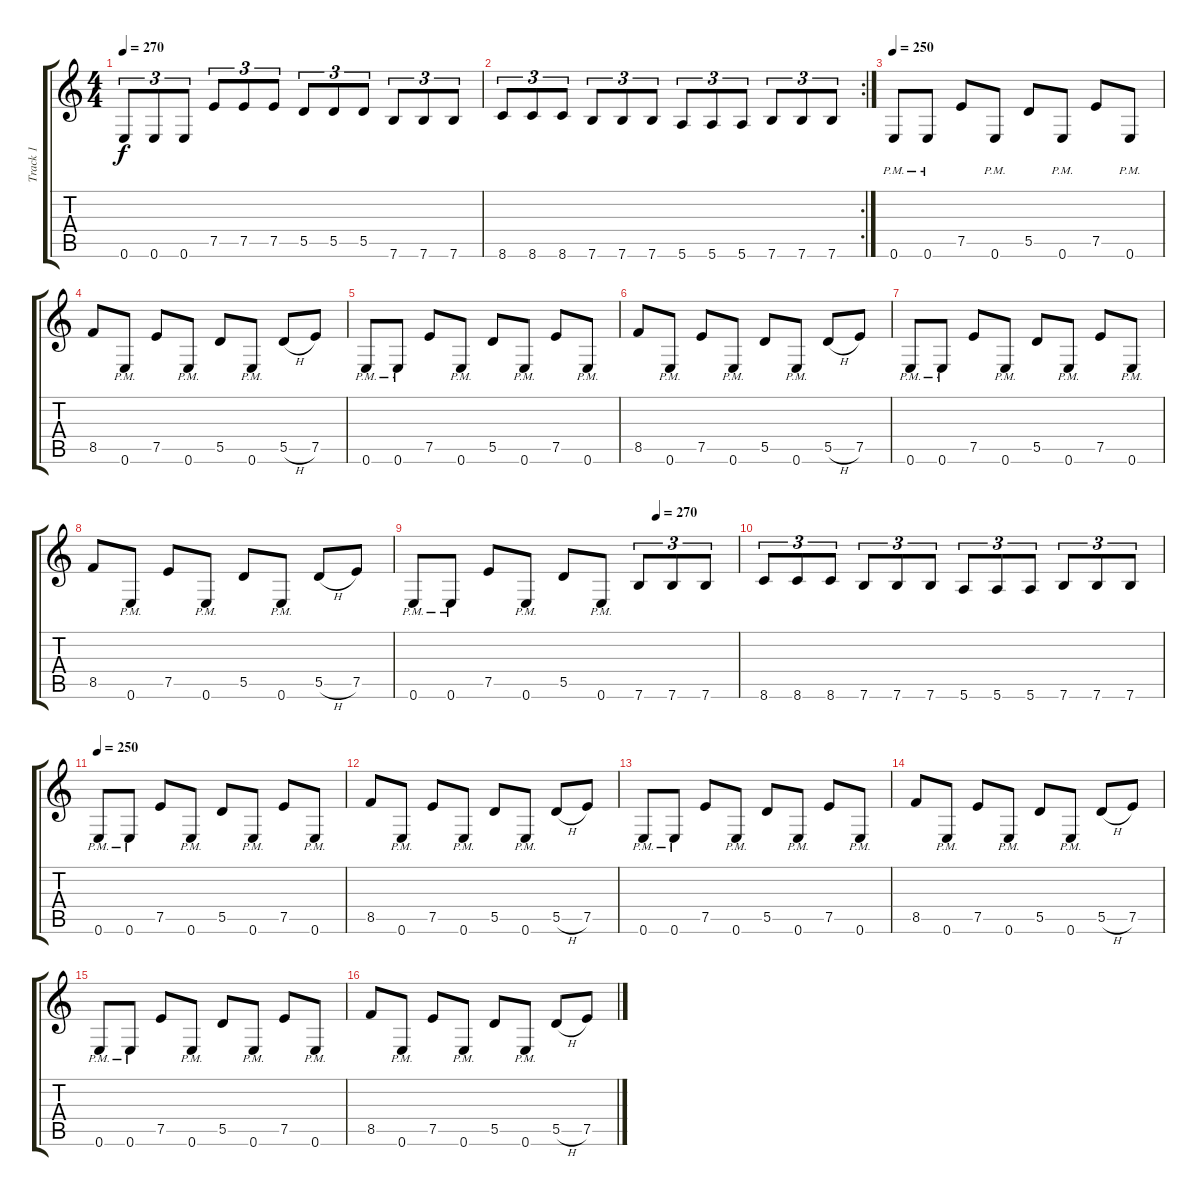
\track ("Track 1" "Track 1") {instrument overdrivenguitar}
\staff {score tabs}
\tuning (E4 B3 G3 D3 A2 E2) {hide}
\ts (4 4)
\tempo 270
\clef g2
\ks c
0.6.8{tu (3 2) dy f} 0.6.8{tu (3 2)} 0.6.8{tu (3 2)} 7.5.8{tu (3 2)} 7.5.8{tu (3 2)} 7.5.8{tu (3 2)} 5.5.8{tu (3 2)} 5.5.8{tu (3 2)} 5.5.8{tu (3 2)} 7.6.8{tu (3 2)} 7.6.8{tu (3 2)} 7.6.8{tu (3 2)} |
\rc 2
8.6.8{tu (3 2)} 8.6.8{tu (3 2)} 8.6.8{tu (3 2)} 7.6.8{tu (3 2)} 7.6.8{tu (3 2)} 7.6.8{tu (3 2)} 5.6.8{tu (3 2)} 5.6.8{tu (3 2)} 5.6.8{tu (3 2)} 7.6.8{tu (3 2)} 7.6.8{tu (3 2)} 7.6.8{tu (3 2)} |
\tempo 250
0.6{pm}.8 0.6{pm}.8 7.5.8 0.6{pm}.8 5.5.8 0.6{pm}.8 7.5.8 0.6{pm}.8 |
8.5.8 0.6{pm}.8 7.5.8 0.6{pm}.8 5.5.8 0.6{pm}.8 5.5{h}.8 7.5.8 |
0.6{pm}.8 0.6{pm}.8 7.5.8 0.6{pm}.8 5.5.8 0.6{pm}.8 7.5.8 0.6{pm}.8 |
8.5.8 0.6{pm}.8 7.5.8 0.6{pm}.8 5.5.8 0.6{pm}.8 5.5{h}.8 7.5.8 |
0.6{pm}.8 0.6{pm}.8 7.5.8 0.6{pm}.8 5.5.8 0.6{pm}.8 7.5.8 0.6{pm}.8 |
8.5.8 0.6{pm}.8 7.5.8 0.6{pm}.8 5.5.8 0.6{pm}.8 5.5{h}.8 7.5.8 |
\tempo (270 0.75)
0.6{pm}.8 0.6{pm}.8 7.5.8 0.6{pm}.8 5.5.8 0.6{pm}.8 7.6.8{tu (3 2)} 7.6.8{tu (3 2)} 7.6.8{tu (3 2)} |
8.6.8{tu (3 2)} 8.6.8{tu (3 2)} 8.6.8{tu (3 2)} 7.6.8{tu (3 2)} 7.6.8{tu (3 2)} 7.6.8{tu (3 2)} 5.6.8{tu (3 2)} 5.6.8{tu (3 2)} 5.6.8{tu (3 2)} 7.6.8{tu (3 2)} 7.6.8{tu (3 2)} 7.6.8{tu (3 2)} |
\tempo 248
\tempo 250
0.6{pm}.8 0.6{pm}.8 7.5.8 0.6{pm}.8 5.5.8 0.6{pm}.8 7.5.8 0.6{pm}.8 |
8.5.8 0.6{pm}.8 7.5.8 0.6{pm}.8 5.5.8 0.6{pm}.8 5.5{h}.8 7.5.8 |
0.6{pm}.8 0.6{pm}.8 7.5.8 0.6{pm}.8 5.5.8 0.6{pm}.8 7.5.8 0.6{pm}.8 |
8.5.8 0.6{pm}.8 7.5.8 0.6{pm}.8 5.5.8 0.6{pm}.8 5.5{h}.8 7.5.8 |
0.6{pm}.8 0.6{pm}.8 7.5.8 0.6{pm}.8 5.5.8 0.6{pm}.8 7.5.8 0.6{pm}.8 |
8.5.8 0.6{pm}.8 7.5.8 0.6{pm}.8 5.5.8 0.6{pm}.8 5.5{h}.8 7.5.8
